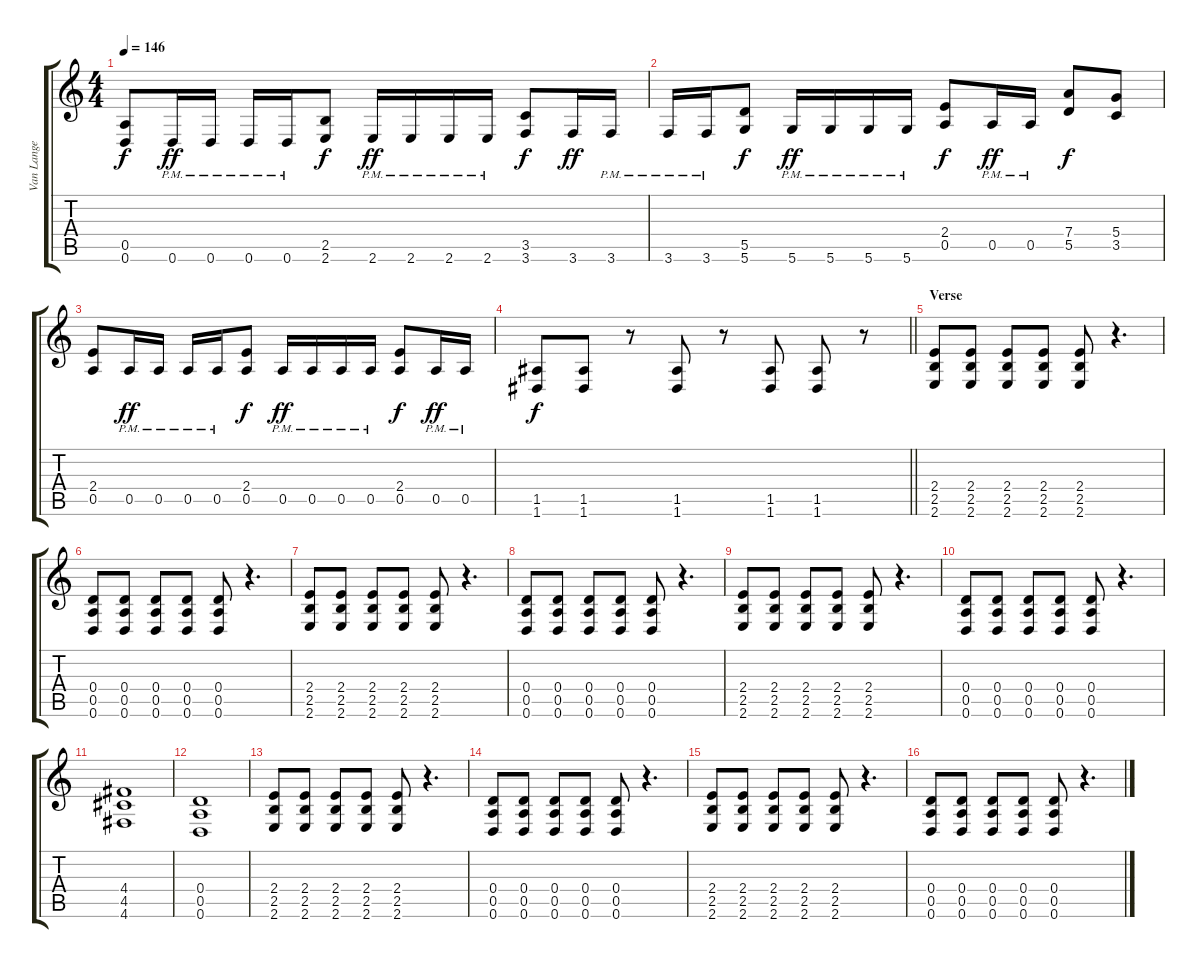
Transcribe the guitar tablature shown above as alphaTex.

\track ("Van Lange" "Van Lange") {instrument distortionguitar}
\staff {score tabs}
\tuning (E4 B3 G3 D3 A2 D2) {hide}
\ts (4 4)
\tempo 146
\clef g2
\ks c
(0.5 0.6).8{dy f} 0.6{pm}.16{dy ff} 0.6{pm}.16 0.6{pm}.16 0.6{pm}.16 (2.5 2.6).8{dy f} 2.6{pm}.16{dy ff} 2.6{pm}.16 2.6{pm}.16 2.6{pm}.16 (3.5 3.6).8{dy f} 3.6.16{dy ff} 3.6{pm}.16 |
3.6{pm}.16 3.6{pm}.16 (5.5 5.6).8{dy f} 5.6{pm}.16{dy ff} 5.6{pm}.16 5.6{pm}.16 5.6{pm}.16 (2.4 0.5).8{dy f} 0.5{pm}.16{dy ff} 0.5{pm}.16 (7.4 5.5).8{dy f} (5.4 3.5).8 |
(2.4 0.5).8 0.5{pm}.16{dy ff} 0.5{pm}.16 0.5{pm}.16 0.5{pm}.16 (2.4 0.5).8{dy f} 0.5{pm}.16{dy ff} 0.5{pm}.16 0.5{pm}.16 0.5{pm}.16 (2.4 0.5).8{dy f} 0.5{pm}.16{dy ff} 0.5{pm}.16 |
\barLineRight lightlight
(1.5 1.6).8{dy f} (1.5 1.6).8 r.8 (1.5 1.6).8 r.8 (1.5 1.6).8 (1.5 1.6).8 r.8 |
\section ("" "Verse")
(2.4 2.5 2.6).8 (2.4 2.5 2.6).8 (2.4 2.5 2.6).8 (2.4 2.5 2.6).8 (2.4 2.5 2.6).8 r.4{d} |
(0.4 0.5 0.6).8 (0.4 0.5 0.6).8 (0.4 0.5 0.6).8 (0.4 0.5 0.6).8 (0.4 0.5 0.6).8 r.4{d} |
(2.4 2.5 2.6).8 (2.4 2.5 2.6).8 (2.4 2.5 2.6).8 (2.4 2.5 2.6).8 (2.4 2.5 2.6).8 r.4{d} |
(0.4 0.5 0.6).8 (0.4 0.5 0.6).8 (0.4 0.5 0.6).8 (0.4 0.5 0.6).8 (0.4 0.5 0.6).8 r.4{d} |
(2.4 2.5 2.6).8 (2.4 2.5 2.6).8 (2.4 2.5 2.6).8 (2.4 2.5 2.6).8 (2.4 2.5 2.6).8 r.4{d} |
(0.4 0.5 0.6).8 (0.4 0.5 0.6).8 (0.4 0.5 0.6).8 (0.4 0.5 0.6).8 (0.4 0.5 0.6).8 r.4{d} |
(4.4 4.5 4.6).1 |
(0.4 0.5 0.6).1 |
(2.4 2.5 2.6).8 (2.4 2.5 2.6).8 (2.4 2.5 2.6).8 (2.4 2.5 2.6).8 (2.4 2.5 2.6).8 r.4{d} |
(0.4 0.5 0.6).8 (0.4 0.5 0.6).8 (0.4 0.5 0.6).8 (0.4 0.5 0.6).8 (0.4 0.5 0.6).8 r.4{d} |
(2.4 2.5 2.6).8 (2.4 2.5 2.6).8 (2.4 2.5 2.6).8 (2.4 2.5 2.6).8 (2.4 2.5 2.6).8 r.4{d} |
(0.4 0.5 0.6).8 (0.4 0.5 0.6).8 (0.4 0.5 0.6).8 (0.4 0.5 0.6).8 (0.4 0.5 0.6).8 r.4{d}
